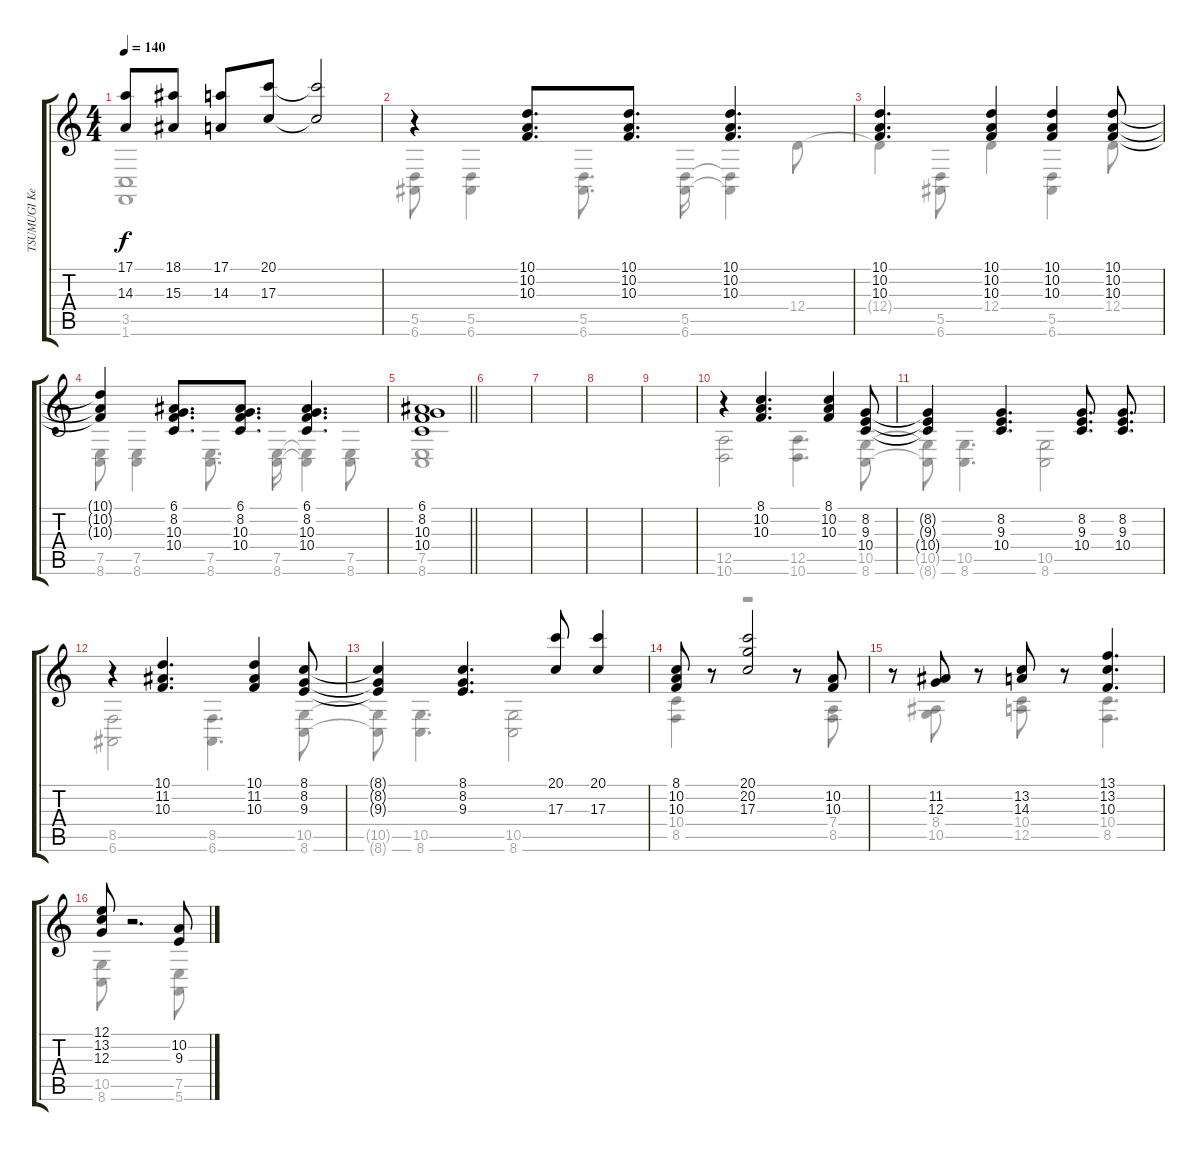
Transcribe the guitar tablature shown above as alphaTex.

\track ("TSUMUGI Keyboard" "TSUMUGI Ke") {instrument lead2sawtooth}
\staff {score tabs}
\tuning (E4 B3 G3 D3 A2 E2) {hide}
\voice
\ts (4 4)
\tempo 140
\clef g2
\ks c
(17.1 14.3).8{dy f} (18.1 15.3).8 (17.1 14.3).8 (20.1 17.3).8 (20.1{t} 17.3{t}).2 |
r.4 (10.1 10.2 10.3).8{d} (10.1 10.2 10.3).8{d} (10.1 10.2 10.3).4{d} |
(10.1 10.2 10.3).4{d} (10.1 10.2 10.3).4 (10.1 10.2 10.3).4 (10.1 10.2 10.3).8 |
(10.1{t} 10.2{t} 10.3{t}).4 (6.1 8.2 10.3 10.4).8{d} (6.1 8.2 10.3 10.4).8{d} (6.1 8.2 10.3 10.4).4{d} |
\barLineRight lightlight
(6.1 8.2 10.3 10.4).1 |
|
|
|
|
r.4 (8.1 10.2 10.3).4{d} (8.1 10.2 10.3).4 (8.2 9.3 10.4).8 |
(8.2{t} 9.3{t} 10.4{t}).4 (8.2 9.3 10.4).4{d} (8.2 9.3 10.4).8{d} (8.2 9.3 10.4).8{d} |
r.4 (10.1 11.2 10.3).4{d} (10.1 11.2 10.3).4 (8.1 8.2 9.3).8 |
(8.1{t} 8.2{t} 9.3{t}).4 (8.1 8.2 9.3).4{d} (20.1 17.3).8 (20.1 17.3).4 |
(8.1 10.2 10.3).8 r.8 (20.1 20.2 17.3).2{balance 8 instrument glockenspiel} r.8{balance 2 instrument electricgrandpiano} (10.2 10.3).8 |
r.8 (11.2 12.3).8 r.8 (13.2 14.3).8 r.8 (13.1 13.2 10.3).4{d} |
(12.1 13.2 12.3).8 r.2{d} (10.2 9.3).8
\voice
\clef g2
\ottava regular
\simile none
\ks c
(3.5 1.6).1{dy f} |
(5.5 6.6).8 (5.5 6.6).4 (5.5 6.6).8{d} (5.5 6.6).16 (5.5{t} 6.6{t}).4 12.4.8 |
12.4{t}.4 (5.5 6.6).8 12.4.4 (5.5 6.6).4 12.4.8 |
(7.5 8.6).8 (7.5 8.6).4 (7.5 8.6).8{d} (7.5 8.6).16 (7.5{t} 8.6{t}).4 (7.5 8.6).8 |
\barLineRight lightlight
(7.5 8.6).1 |
|
|
|
|
(12.5 10.6).2 (12.5 10.6).4{d} (10.5 8.6).8 |
(10.5{t} 8.6{t}).8 (10.5 8.6).4{d} (10.5 8.6).2 |
(8.5 6.6).2 (8.5 6.6).4{d} (10.5 8.6).8 |
(10.5{t} 8.6{t}).8 (10.5 8.6).4{d} (10.5 8.6).2 |
(10.4 8.5).4 r.2 r.8 (7.4 8.5).8 |
r.8 (8.4 10.5).8 r.8 (10.4 12.5).8 r.8 (10.4 8.5).4{d} |
(10.5 8.6).8 r.2{d} (7.5 5.6).8
